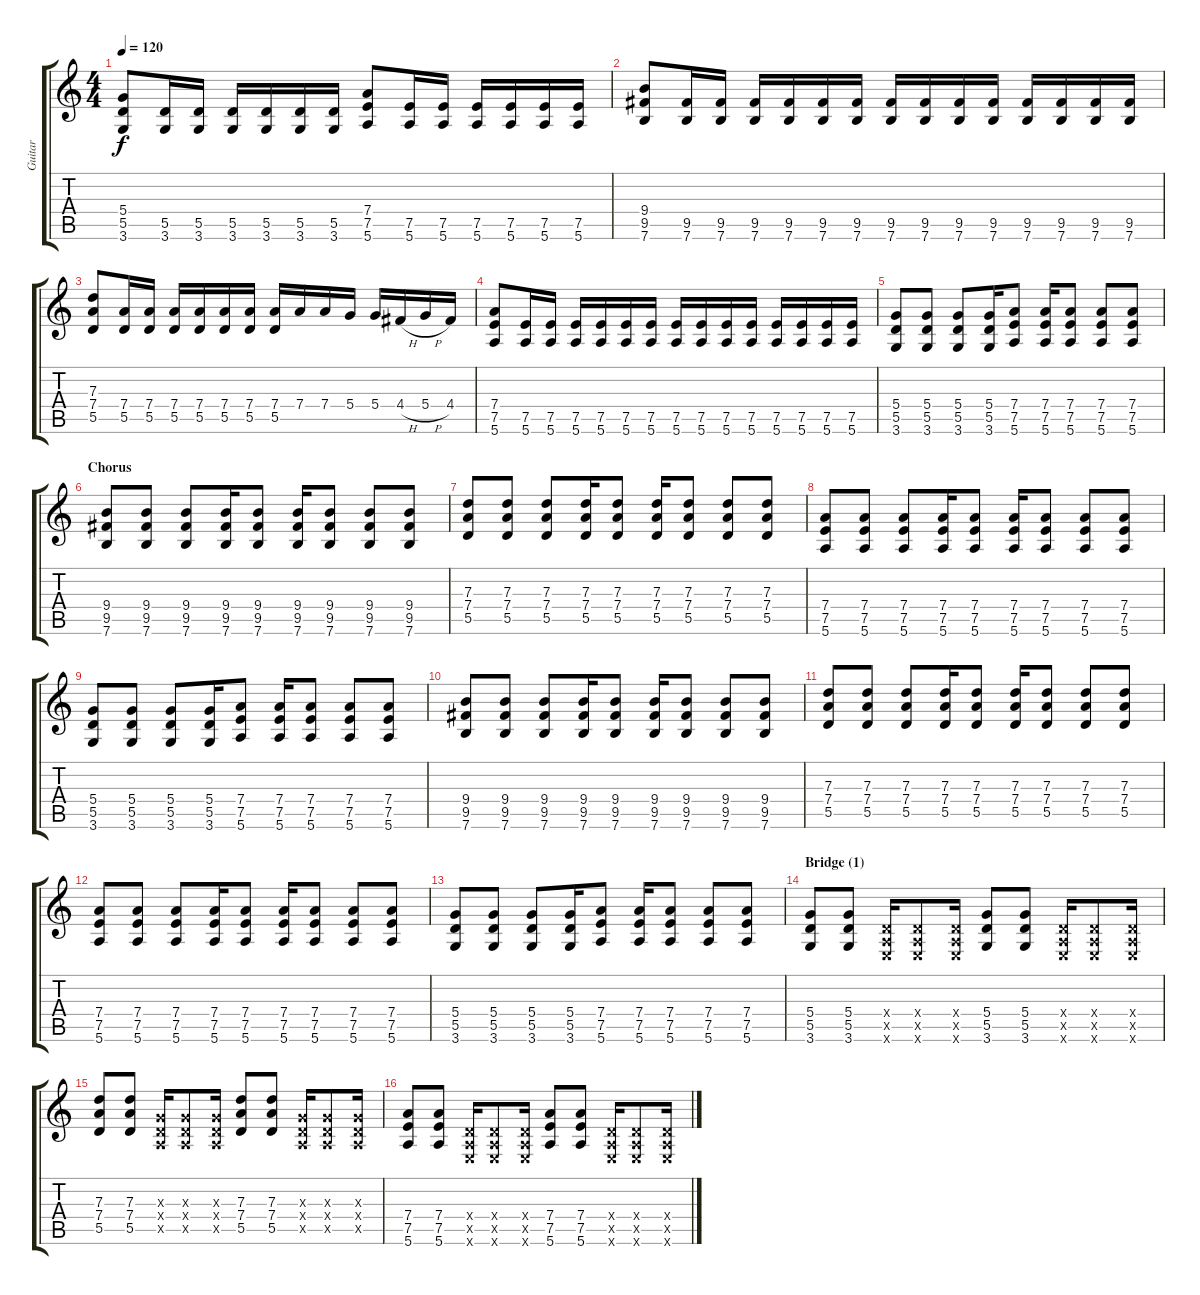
\track ("Guitar" "Guitar") {instrument distortionguitar}
\staff {score tabs}
\tuning (E4 B3 G3 D3 A2 E2) {hide}
\ts (4 4)
\tempo 120
\clef g2
\ks c
(5.4 5.5 3.6).8{dy f} (5.5 3.6).16 (5.5 3.6).16 (5.5 3.6).16 (5.5 3.6).16 (5.5 3.6).16 (5.5 3.6).16 (7.4 7.5 5.6).8 (7.5 5.6).16 (7.5 5.6).16 (7.5 5.6).16 (7.5 5.6).16 (7.5 5.6).16 (7.5 5.6).16 |
(9.4 9.5 7.6).8 (9.5 7.6).16 (9.5 7.6).16 (9.5 7.6).16 (9.5 7.6).16 (9.5 7.6).16 (9.5 7.6).16 (9.5 7.6).16 (9.5 7.6).16 (9.5 7.6).16 (9.5 7.6).16 (9.5 7.6).16 (9.5 7.6).16 (9.5 7.6).16 (9.5 7.6).16 |
(7.3 7.4 5.5).8 (7.4 5.5).16 (7.4 5.5).16 (7.4 5.5).16 (7.4 5.5).16 (7.4 5.5).16 (7.4 5.5).16 (7.4 5.5).16 7.4.16 7.4.16 5.4.16 5.4.16 4.4{h}.16 5.4{h}.16 4.4.16 |
(7.4 7.5 5.6).8 (7.5 5.6).16 (7.5 5.6).16 (7.5 5.6).16 (7.5 5.6).16 (7.5 5.6).16 (7.5 5.6).16 (7.5 5.6).16 (7.5 5.6).16 (7.5 5.6).16 (7.5 5.6).16 (7.5 5.6).16 (7.5 5.6).16 (7.5 5.6).16 (7.5 5.6).16 |
(5.4 5.5 3.6).8 (5.4 5.5 3.6).8 (5.4 5.5 3.6).8 (5.4 5.5 3.6).16 (7.4 7.5 5.6).8 (7.4 7.5 5.6).16 (7.4 7.5 5.6).8 (7.4 7.5 5.6).8 (7.4 7.5 5.6).8 |
\section ("" "Chorus")
(9.4 9.5 7.6).8 (9.4 9.5 7.6).8 (9.4 9.5 7.6).8 (9.4 9.5 7.6).16 (9.4 9.5 7.6).8 (9.4 9.5 7.6).16 (9.4 9.5 7.6).8 (9.4 9.5 7.6).8 (9.4 9.5 7.6).8 |
(7.3 7.4 5.5).8 (7.3 7.4 5.5).8 (7.3 7.4 5.5).8 (7.3 7.4 5.5).16 (7.3 7.4 5.5).8 (7.3 7.4 5.5).16 (7.3 7.4 5.5).8 (7.3 7.4 5.5).8 (7.3 7.4 5.5).8 |
(7.4 7.5 5.6).8 (7.4 7.5 5.6).8 (7.4 7.5 5.6).8 (7.4 7.5 5.6).16 (7.4 7.5 5.6).8 (7.4 7.5 5.6).16 (7.4 7.5 5.6).8 (7.4 7.5 5.6).8 (7.4 7.5 5.6).8 |
(5.4 5.5 3.6).8 (5.4 5.5 3.6).8 (5.4 5.5 3.6).8 (5.4 5.5 3.6).16 (7.4 7.5 5.6).8 (7.4 7.5 5.6).16 (7.4 7.5 5.6).8 (7.4 7.5 5.6).8 (7.4 7.5 5.6).8 |
(9.4 9.5 7.6).8 (9.4 9.5 7.6).8 (9.4 9.5 7.6).8 (9.4 9.5 7.6).16 (9.4 9.5 7.6).8 (9.4 9.5 7.6).16 (9.4 9.5 7.6).8 (9.4 9.5 7.6).8 (9.4 9.5 7.6).8 |
(7.3 7.4 5.5).8 (7.3 7.4 5.5).8 (7.3 7.4 5.5).8 (7.3 7.4 5.5).16 (7.3 7.4 5.5).8 (7.3 7.4 5.5).16 (7.3 7.4 5.5).8 (7.3 7.4 5.5).8 (7.3 7.4 5.5).8 |
(7.4 7.5 5.6).8 (7.4 7.5 5.6).8 (7.4 7.5 5.6).8 (7.4 7.5 5.6).16 (7.4 7.5 5.6).8 (7.4 7.5 5.6).16 (7.4 7.5 5.6).8 (7.4 7.5 5.6).8 (7.4 7.5 5.6).8 |
(5.4 5.5 3.6).8 (5.4 5.5 3.6).8 (5.4 5.5 3.6).8 (5.4 5.5 3.6).16 (7.4 7.5 5.6).8 (7.4 7.5 5.6).16 (7.4 7.5 5.6).8 (7.4 7.5 5.6).8 (7.4 7.5 5.6).8 |
\section ("" "Bridge (1)")
(5.4 5.5 3.6).8 (5.4 5.5 3.6).8 (0.4{x} 0.5{x} 0.6{x}).16 (0.4{x} 0.5{x} 0.6{x}).8 (0.4{x} 0.5{x} 0.6{x}).16 (5.4 5.5 3.6).8 (5.4 5.5 3.6).8 (0.4{x} 0.5{x} 0.6{x}).16 (0.4{x} 0.5{x} 0.6{x}).8 (0.4{x} 0.5{x} 0.6{x}).16 |
(7.3 7.4 5.5).8 (7.3 7.4 5.5).8 (0.3{x} 0.4{x} 0.5{x}).16 (0.3{x} 0.4{x} 0.5{x}).8 (0.3{x} 0.4{x} 0.5{x}).16 (7.3 7.4 5.5).8 (7.3 7.4 5.5).8 (0.3{x} 0.4{x} 0.5{x}).16 (0.3{x} 0.4{x} 0.5{x}).8 (0.3{x} 0.4{x} 0.5{x}).16 |
(7.4 7.5 5.6).8 (7.4 7.5 5.6).8 (0.4{x} 0.5{x} 0.6{x}).16 (0.4{x} 0.5{x} 0.6{x}).8 (0.4{x} 0.5{x} 0.6{x}).16 (7.4 7.5 5.6).8 (7.4 7.5 5.6).8 (0.4{x} 0.5{x} 0.6{x}).16 (0.4{x} 0.5{x} 0.6{x}).8 (0.4{x} 0.5{x} 0.6{x}).16
